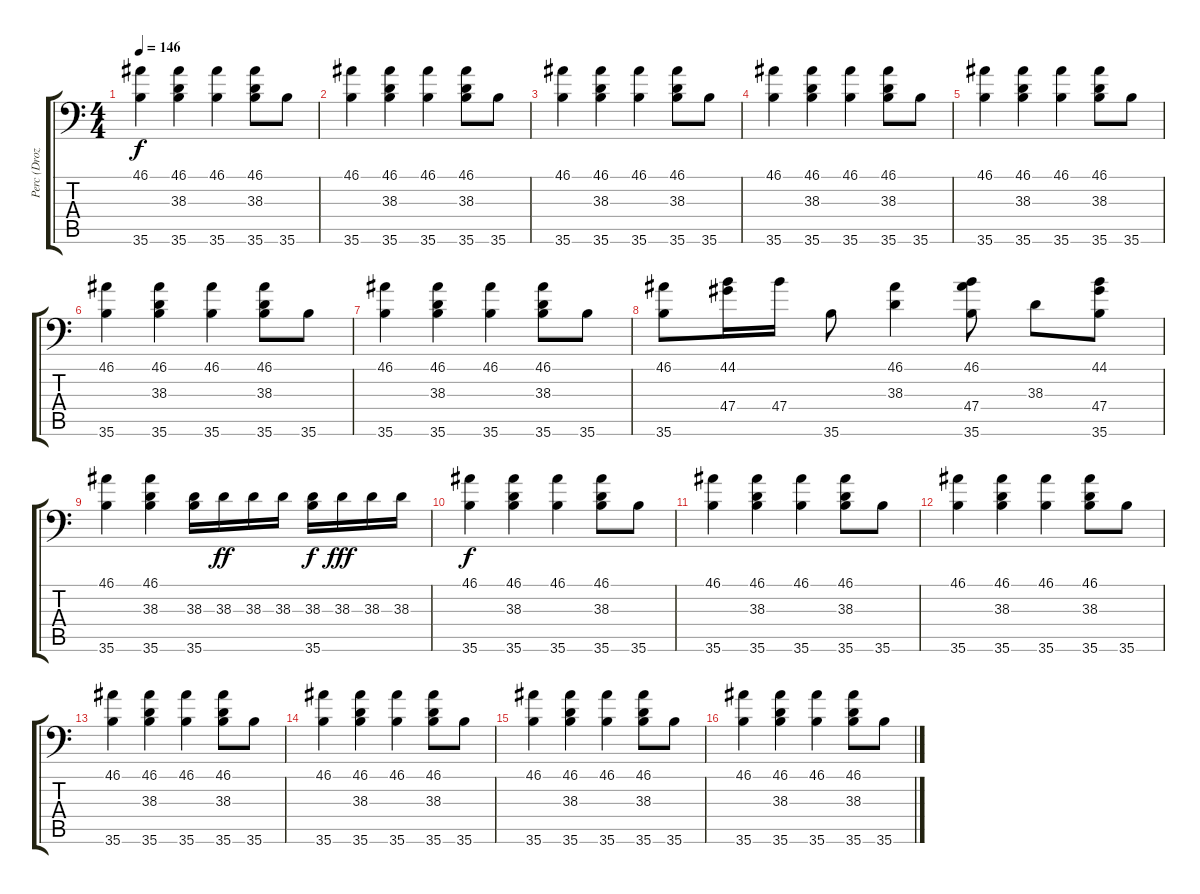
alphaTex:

\track ("Perc (Drozd)" "Perc (Droz") {instrument acousticgrandpiano}
\staff {score tabs}
\tuning (C-1 C-1 C-1 C-1 C-1 C-1) {hide}
\ts (4 4)
\tempo 146
\clef f4
\ks c
(46.1 35.6).4{dy f} (46.1 38.3 35.6).4 (46.1 35.6).4 (46.1 38.3 35.6).8 35.6.8 |
(46.1 35.6).4 (46.1 38.3 35.6).4 (46.1 35.6).4 (46.1 38.3 35.6).8 35.6.8 |
(46.1 35.6).4 (46.1 38.3 35.6).4 (46.1 35.6).4 (46.1 38.3 35.6).8 35.6.8 |
(46.1 35.6).4 (46.1 38.3 35.6).4 (46.1 35.6).4 (46.1 38.3 35.6).8 35.6.8 |
(46.1 35.6).4 (46.1 38.3 35.6).4 (46.1 35.6).4 (46.1 38.3 35.6).8 35.6.8 |
(46.1 35.6).4 (46.1 38.3 35.6).4 (46.1 35.6).4 (46.1 38.3 35.6).8 35.6.8 |
(46.1 35.6).4 (46.1 38.3 35.6).4 (46.1 35.6).4 (46.1 38.3 35.6).8 35.6.8 |
(46.1 35.6).8 (44.1 47.4).16 47.4.16 35.6.8 (46.1 38.3).4 (46.1 47.4 35.6).8 38.3.8 (44.1 47.4 35.6).8 |
(46.1 35.6).4 (46.1 38.3 35.6).4 (38.3 35.6).16 38.3.16{dy ff} 38.3.16 38.3.16 (38.3 35.6).16{dy f} 38.3.16{dy fff} 38.3.16 38.3.16 |
(46.1 35.6).4{dy f} (46.1 38.3 35.6).4 (46.1 35.6).4 (46.1 38.3 35.6).8 35.6.8 |
(46.1 35.6).4 (46.1 38.3 35.6).4 (46.1 35.6).4 (46.1 38.3 35.6).8 35.6.8 |
(46.1 35.6).4 (46.1 38.3 35.6).4 (46.1 35.6).4 (46.1 38.3 35.6).8 35.6.8 |
(46.1 35.6).4 (46.1 38.3 35.6).4 (46.1 35.6).4 (46.1 38.3 35.6).8 35.6.8 |
(46.1 35.6).4 (46.1 38.3 35.6).4 (46.1 35.6).4 (46.1 38.3 35.6).8 35.6.8 |
(46.1 35.6).4 (46.1 38.3 35.6).4 (46.1 35.6).4 (46.1 38.3 35.6).8 35.6.8 |
(46.1 35.6).4 (46.1 38.3 35.6).4 (46.1 35.6).4 (46.1 38.3 35.6).8 35.6.8
